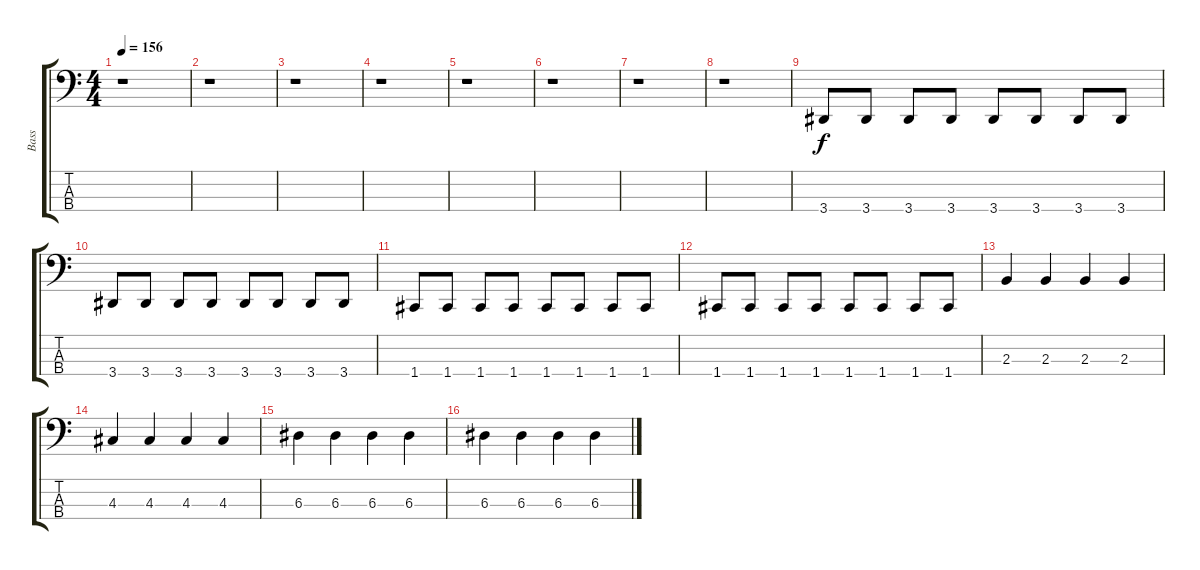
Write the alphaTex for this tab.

\track ("Bass" "Bass") {instrument electricbassfinger}
\staff {score tabs}
\tuning (G2 D2 A1 C1) {hide}
\ts (4 4)
\tempo 156
\clef f4
\ks c
r.1{dy f instrument electricbassfinger} |
r.1 |
r.1 |
r.1 |
r.1 |
r.1 |
r.1 |
r.1 |
3.4.8 3.4.8 3.4.8 3.4.8 3.4.8 3.4.8 3.4.8 3.4.8 |
3.4.8 3.4.8 3.4.8 3.4.8 3.4.8 3.4.8 3.4.8 3.4.8 |
1.4.8 1.4.8 1.4.8 1.4.8 1.4.8 1.4.8 1.4.8 1.4.8 |
1.4.8 1.4.8 1.4.8 1.4.8 1.4.8 1.4.8 1.4.8 1.4.8 |
2.3.4 2.3.4 2.3.4 2.3.4 |
4.3.4 4.3.4 4.3.4 4.3.4 |
6.3.4 6.3.4 6.3.4 6.3.4 |
6.3.4 6.3.4 6.3.4 6.3.4
